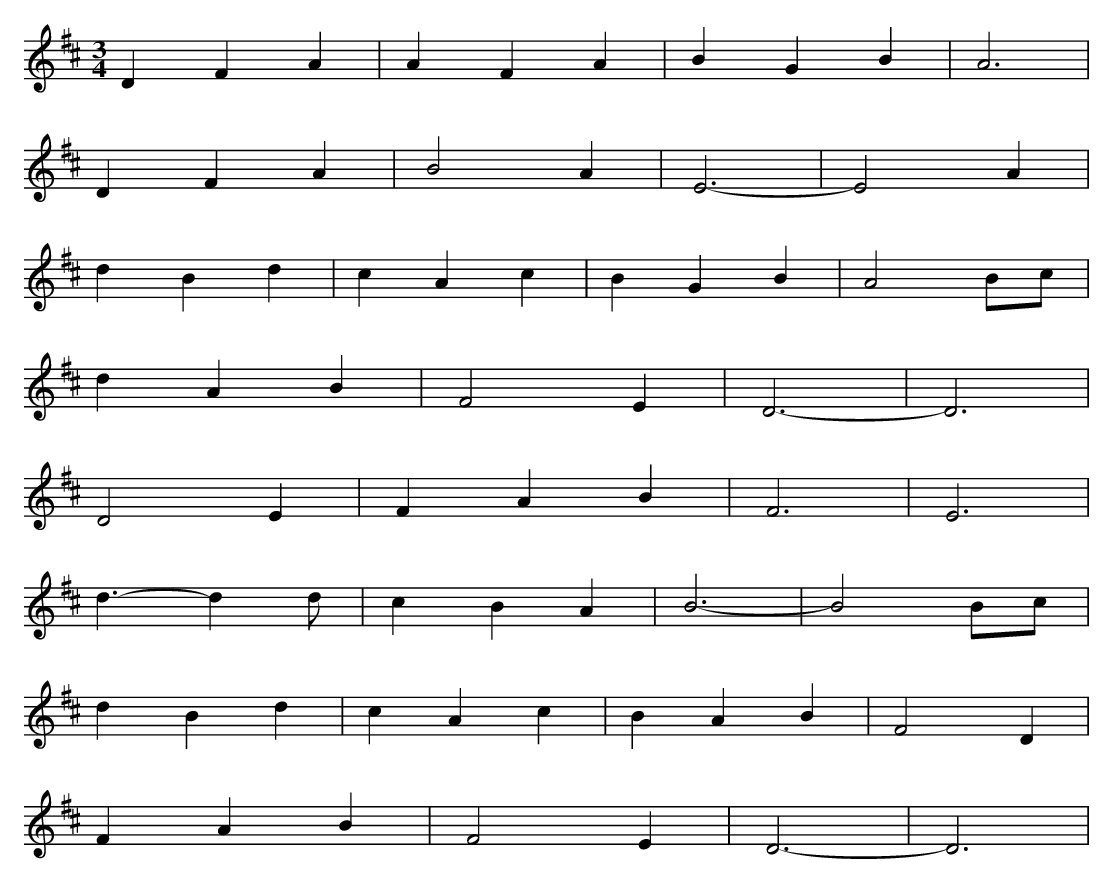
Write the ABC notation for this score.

X:1
M:3/4
K:D
D2 F2 A2|A2 F2 A2|B2 G2 B2|A6|
D2 F2 A2|B4 A2|E6-|E4 A2|
d2 B2 d2|c2 A2 c2|B2 G2 B2|A4 Bc|
d2 A2 B2|F4 E2|D6-|D6|
D4 E2|F2 A2 B2|F6|E6|
d3-d2 d|c2 B2 A2|B6-|B4 Bc|
d2 B2 d2|c2 A2 c2|B2 A2 B2|F4 D2|
F2 A2 B2|F4 E2|D6-|D6|
